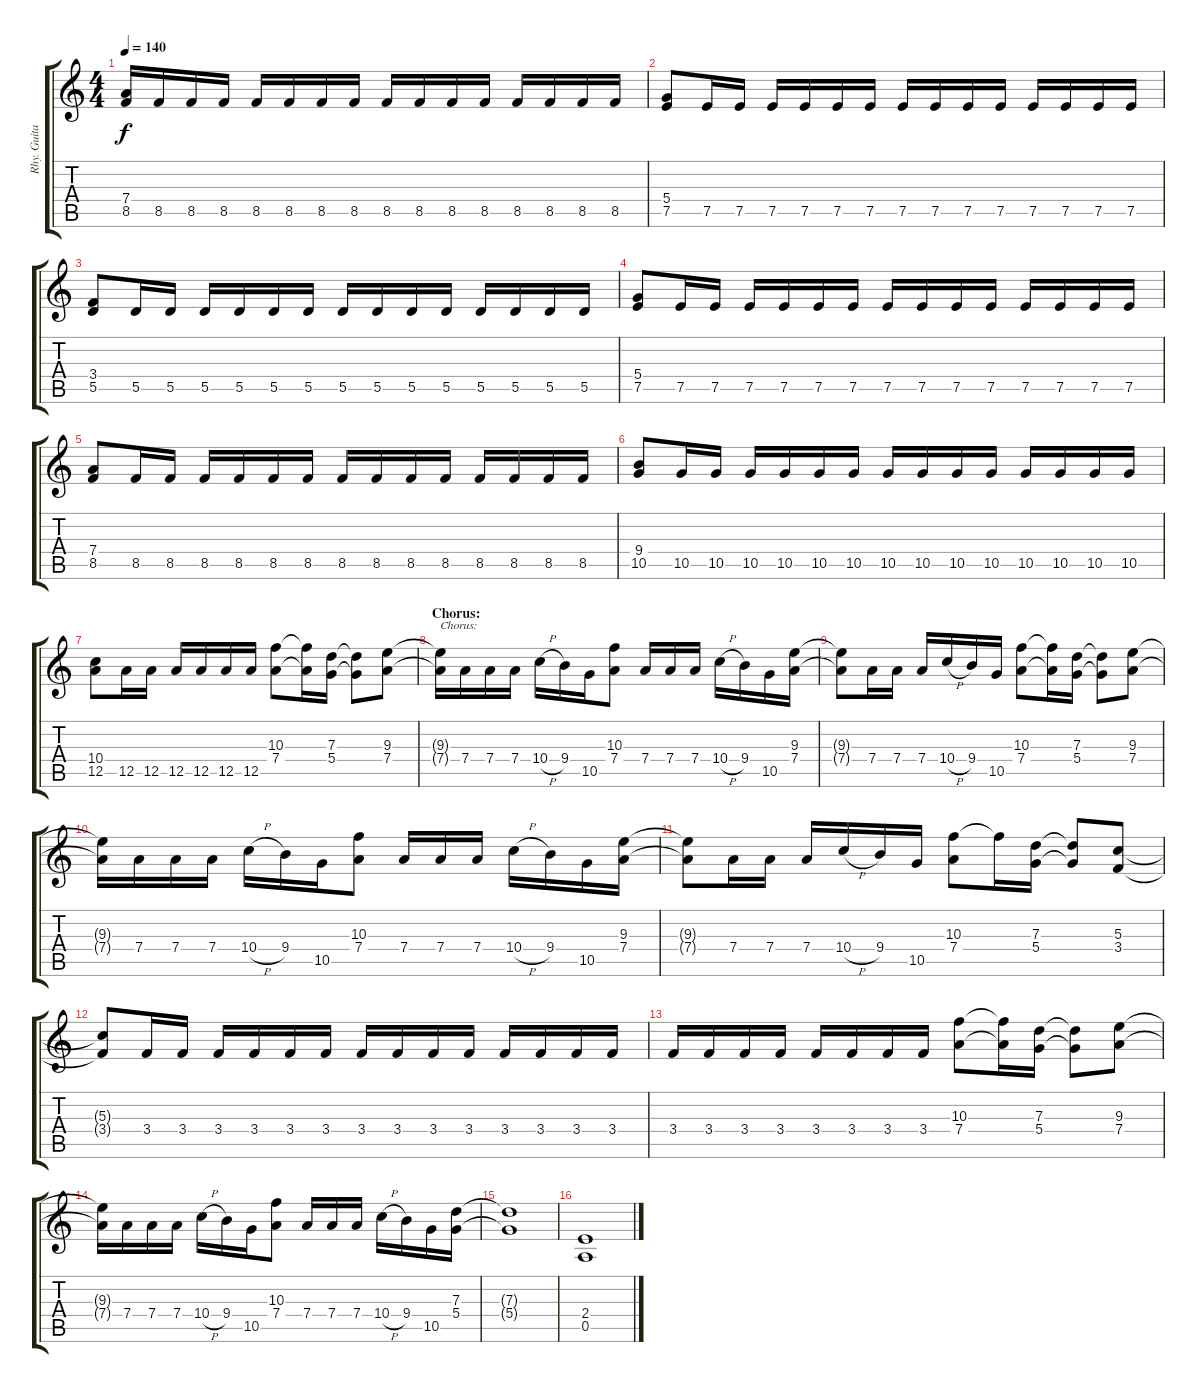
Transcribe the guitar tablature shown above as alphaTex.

\track ("Rhy. Guitar 2" "Rhy. Guita") {instrument distortionguitar}
\staff {score tabs}
\tuning (E4 B3 G3 D3 A2 E2) {hide}
\ts (4 4)
\tempo 140
\clef g2
\ks c
(7.4{t} 8.5{t}).16{dy f} 8.5.16 8.5.16 8.5.16 8.5.16 8.5.16 8.5.16 8.5.16 8.5.16 8.5.16 8.5.16 8.5.16 8.5.16 8.5.16 8.5.16 8.5.16 |
(5.4 7.5).8 7.5.16 7.5.16 7.5.16 7.5.16 7.5.16 7.5.16 7.5.16 7.5.16 7.5.16 7.5.16 7.5.16 7.5.16 7.5.16 7.5.16 |
(3.4 5.5).8 5.5.16 5.5.16 5.5.16 5.5.16 5.5.16 5.5.16 5.5.16 5.5.16 5.5.16 5.5.16 5.5.16 5.5.16 5.5.16 5.5.16 |
(5.4 7.5).8 7.5.16 7.5.16 7.5.16 7.5.16 7.5.16 7.5.16 7.5.16 7.5.16 7.5.16 7.5.16 7.5.16 7.5.16 7.5.16 7.5.16 |
(7.4 8.5).8 8.5.16 8.5.16 8.5.16 8.5.16 8.5.16 8.5.16 8.5.16 8.5.16 8.5.16 8.5.16 8.5.16 8.5.16 8.5.16 8.5.16 |
(9.4 10.5).8 10.5.16 10.5.16 10.5.16 10.5.16 10.5.16 10.5.16 10.5.16 10.5.16 10.5.16 10.5.16 10.5.16 10.5.16 10.5.16 10.5.16 |
(10.4 12.5).8 12.5.16 12.5.16 12.5.16 12.5.16 12.5.16 12.5.16 (10.3 7.4).8 (10.3{t} 7.4{t}).16 (7.3 5.4).16 (7.3{t} 5.4{t}).8 (9.3 7.4).8 |
\section ("" "Chorus:")
(9.3{t} 7.4{t}).16{txt "Chorus:"} 7.4.16 7.4.16 7.4.16 10.4{h}.16 9.4.16 10.5.16 (10.3 7.4).8 7.4.16 7.4.16 7.4.16 10.4{h}.16 9.4.16 10.5.16 (9.3 7.4).16 |
(9.3{t} 7.4{t}).8 7.4.16 7.4.16 7.4.16 10.4{h}.16 9.4.16 10.5.16 (10.3 7.4).8 (10.3{t} 7.4{t}).16 (7.3 5.4).16 (7.3{t} 5.4{t}).8 (9.3 7.4).8 |
(9.3{t} 7.4{t}).16 7.4.16 7.4.16 7.4.16 10.4{h}.16 9.4.16 10.5.16 (10.3 7.4).8 7.4.16 7.4.16 7.4.16 10.4{h}.16 9.4.16 10.5.16 (9.3 7.4).16 |
(9.3{t} 7.4{t}).8 7.4.16 7.4.16 7.4.16 10.4{h}.16 9.4.16 10.5.16 (10.3 7.4).8 10.3{t}.16 (7.3 5.4).16 (7.3{t} 5.4{t}).8 (5.3 3.4).8 |
(5.3{t} 3.4{t}).8 3.4.16 3.4.16 3.4.16 3.4.16 3.4.16 3.4.16 3.4.16 3.4.16 3.4.16 3.4.16 3.4.16 3.4.16 3.4.16 3.4.16 |
3.4.16 3.4.16 3.4.16 3.4.16 3.4.16 3.4.16 3.4.16 3.4.16 (10.3 7.4).8 (10.3{t} 7.4{t}).16 (7.3 5.4).16 (7.3{t} 5.4{t}).8 (9.3 7.4).8 |
(9.3{t} 7.4{t}).16 7.4.16 7.4.16 7.4.16 10.4{h}.16 9.4.16 10.5.16 (10.3 7.4).8 7.4.16 7.4.16 7.4.16 10.4{h}.16 9.4.16 10.5.16 (7.3 5.4).16 |
(7.3{t} 5.4{t}).1 |
(2.4 0.5).1
